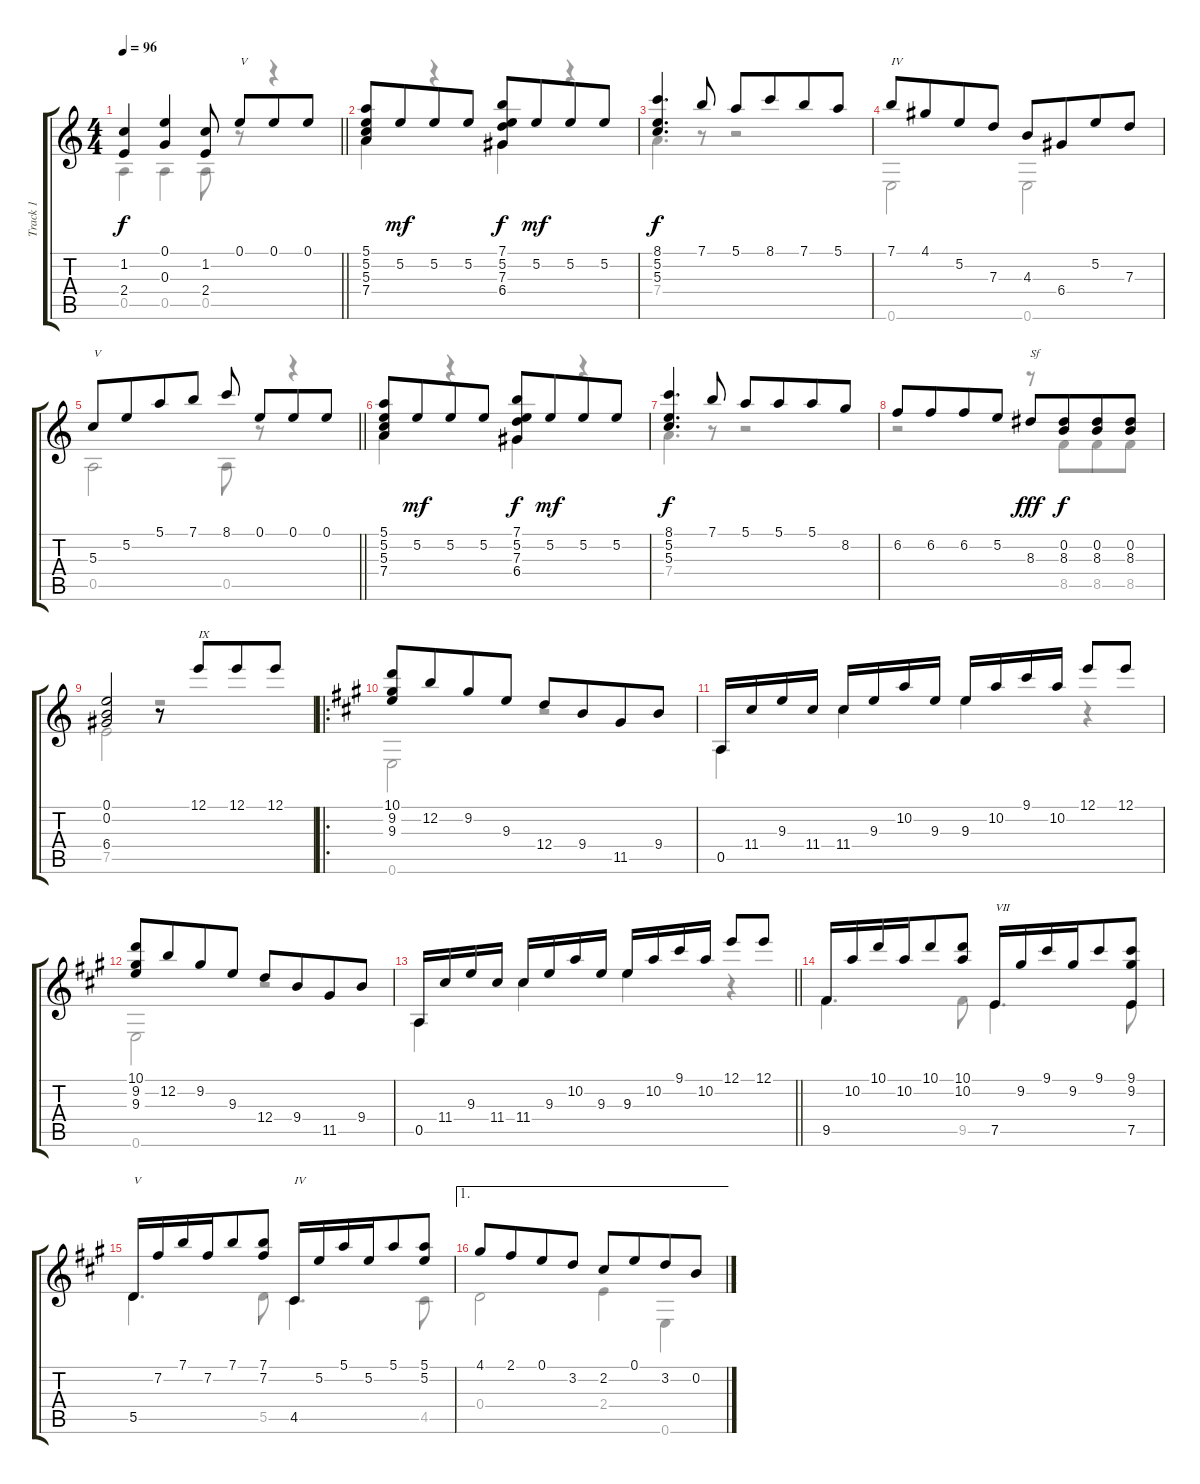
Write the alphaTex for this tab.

\track ("Track 1" "Track 1") {instrument acousticguitarsteel}
\staff {score tabs}
\tuning (E4 B3 G3 D3 A2 E2) {hide}
\voice
\ts (4 4)
\tempo 96
\clef g2
\barLineRight lightlight
\ks c
(1.2 2.4).4{dy f} (0.1 0.3).4 (1.2 2.4).8{beam split} 0.1.8{txt "V" beam merge} 0.1.8 0.1.8 |
(5.1 5.2 5.3 7.4).8 5.2.8{dy mf beam merge} 5.2.8 5.2.8 (7.1 5.2 7.3 6.4).8{dy f} 5.2.8{dy mf beam merge} 5.2.8 5.2.8 |
(8.1 5.2 5.3).4{d dy f} 7.1.8 5.1.8 8.1.8{beam merge} 7.1.8 5.1.8 |
7.1.8{txt "IV"} 4.1.8{beam merge} 5.2.8 7.3.8 4.3.8 6.4.8{beam merge} 5.2.8 7.3.8 |
\barLineRight lightlight
5.3.8{txt "V"} 5.2.8{beam merge} 5.1.8 7.1.8 8.1.8{beam split} 0.1.8{beam merge} 0.1.8 0.1.8 |
(5.1 5.2 5.3 7.4).8 5.2.8{dy mf beam merge} 5.2.8 5.2.8 (7.1 5.2 7.3 6.4).8{dy f} 5.2.8{dy mf beam merge} 5.2.8 5.2.8 |
(8.1 5.2 5.3).4{d dy f} 7.1.8 5.1.8 5.1.8{beam merge} 5.1.8 8.2.8 |
6.2.8{beam Up} 6.2.8{beam Up beam merge} 6.2.8{beam Up beam merge} 5.2.8{beam Up} 8.3.8{txt "Sf" dy fff beam Up} (0.2 8.3).8{dy f beam Up beam merge} (0.2 8.3).8{beam Up} (0.2 8.3).8{beam Up} |
(0.1 0.2 6.4).2 r.8 12.1.8{txt "IX" beam merge} 12.1.8{beam merge} 12.1.8 |
\ro
\ks a
(10.1 9.2 9.3).8 12.2.8{beam merge} 9.2.8 9.3.8 12.4.8 9.4.8{beam merge} 11.5.8 9.4.8 |
0.5.16 11.4.16 9.3.16 11.4.16 11.4.16 9.3.16 10.2.16 9.3.16 9.3.16 10.2.16 9.1.16 10.2.16 12.1.8 12.1.8 |
(10.1 9.2 9.3).8 12.2.8{beam merge} 9.2.8 9.3.8 12.4.8 9.4.8{beam merge} 11.5.8 9.4.8 |
\barLineRight lightlight
0.5.16 11.4.16 9.3.16 11.4.16 11.4.16 9.3.16 10.2.16 9.3.16 9.3.16 10.2.16 9.1.16 10.2.16 12.1.8 12.1.8 |
9.5.16 10.2.16 10.1.16 10.2.16{beam merge} 10.1.8 (10.1 10.2).8 7.5.16{txt "VII"} 9.2.16 9.1.16 9.2.16{beam merge} 9.1.8 (9.1 9.2 7.5).8 |
5.5.16{txt "V"} 7.2.16 7.1.16 7.2.16{beam merge} 7.1.8 (7.1 7.2).8 4.5.16{txt "IV"} 5.2.16 5.1.16 5.2.16{beam merge} 5.1.8 (5.1 5.2).8 |
\ae 1
4.1.8 2.1.8{beam merge} 0.1.8 3.2.8 2.2.8 0.1.8{beam merge} 3.2.8 0.2.8
\voice
\clef g2
\ottava regular
\simile none
\barLineRight lightlight
\ks c
0.5.4{dy f} 0.5.4 0.5.8 r.8 r.4 |
7.4.4 r.4 6.4.4 r.4 |
7.4.4{d} r.8 r.2 |
0.6.2 0.6.2 |
\barLineRight lightlight
0.5.2 0.5.8 r.8 r.4 |
7.4.4 r.4 6.4.4 r.4 |
7.4.4{d} r.8 r.2 |
r.2 r.8 8.5.8{beam merge} 8.5.8 8.5.8 |
7.5.2 r.2 |
\ks a
0.6.2 r.2 |
0.5.4 11.4.4 9.3.4 r.4 |
0.6.2 r.2 |
\barLineRight lightlight
0.5.4 11.4.4 9.3.4 r.4 |
9.5.4{d} 9.5.8 7.5.4{d} 7.5.8 |
5.5.4{d} 5.5.8 4.5.4{d} 4.5.8 |
0.4.2 2.4.4 0.6.4
